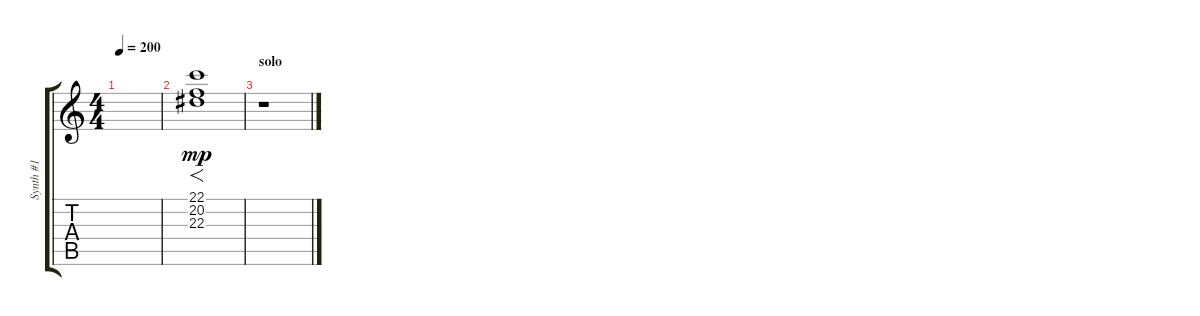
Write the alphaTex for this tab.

\track ("Synth #1" "Synth #1") {instrument stringensemble1}
\staff {score tabs}
\tuning (D4 A3 F3 C3 G2 C2) {hide}
\ts (4 4)
\tempo 200
\clef g2
\ks c
|
(22.1 20.2 22.3).1{f dy mp instrument stringensemble1} |
\section ("" "solo")
r.1
